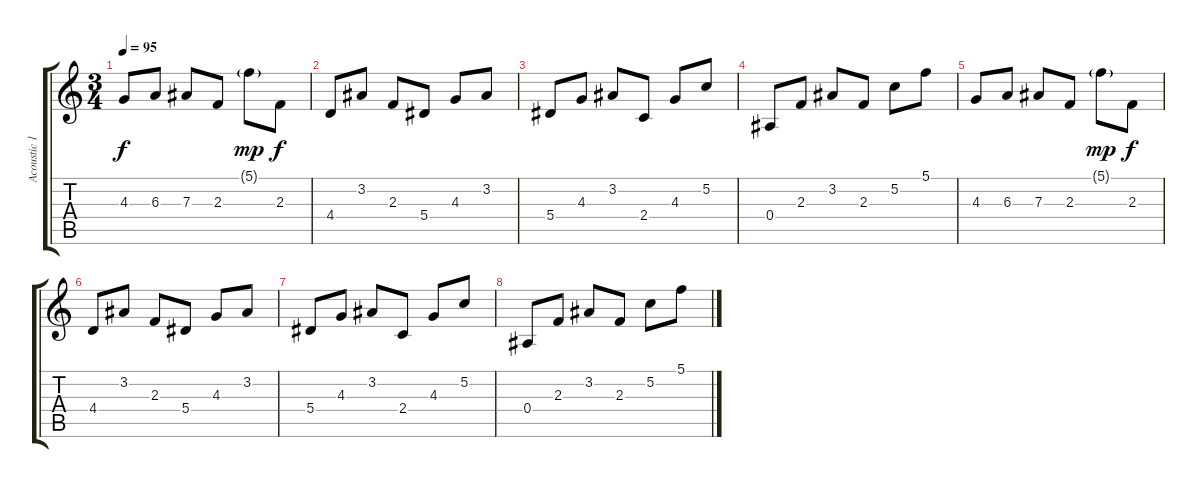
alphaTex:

\track ("Acoustic 1" "Acoustic 1") {instrument acousticguitarsteel}
\staff {score tabs}
\tuning (C4 G3 Eb3 Bb2 F2 C2) {hide}
\ts (3 4)
\tempo 95
\clef g2
\ks c
4.3.8{dy f} 6.3.8 7.3.8 2.3.8 5.1{g}.8{dy mp} 2.3.8{dy f} |
4.4.8 3.2.8 2.3.8 5.4.8 4.3.8 3.2.8 |
5.4.8 4.3.8 3.2.8 2.4.8 4.3.8 5.2.8 |
0.4.8 2.3.8 3.2.8 2.3.8 5.2.8 5.1.8 |
4.3.8 6.3.8 7.3.8 2.3.8 5.1{g}.8{dy mp} 2.3.8{dy f} |
4.4.8 3.2.8 2.3.8 5.4.8 4.3.8 3.2.8 |
5.4.8 4.3.8 3.2.8 2.4.8 4.3.8 5.2.8 |
0.4.8 2.3.8 3.2.8 2.3.8 5.2.8 5.1.8
